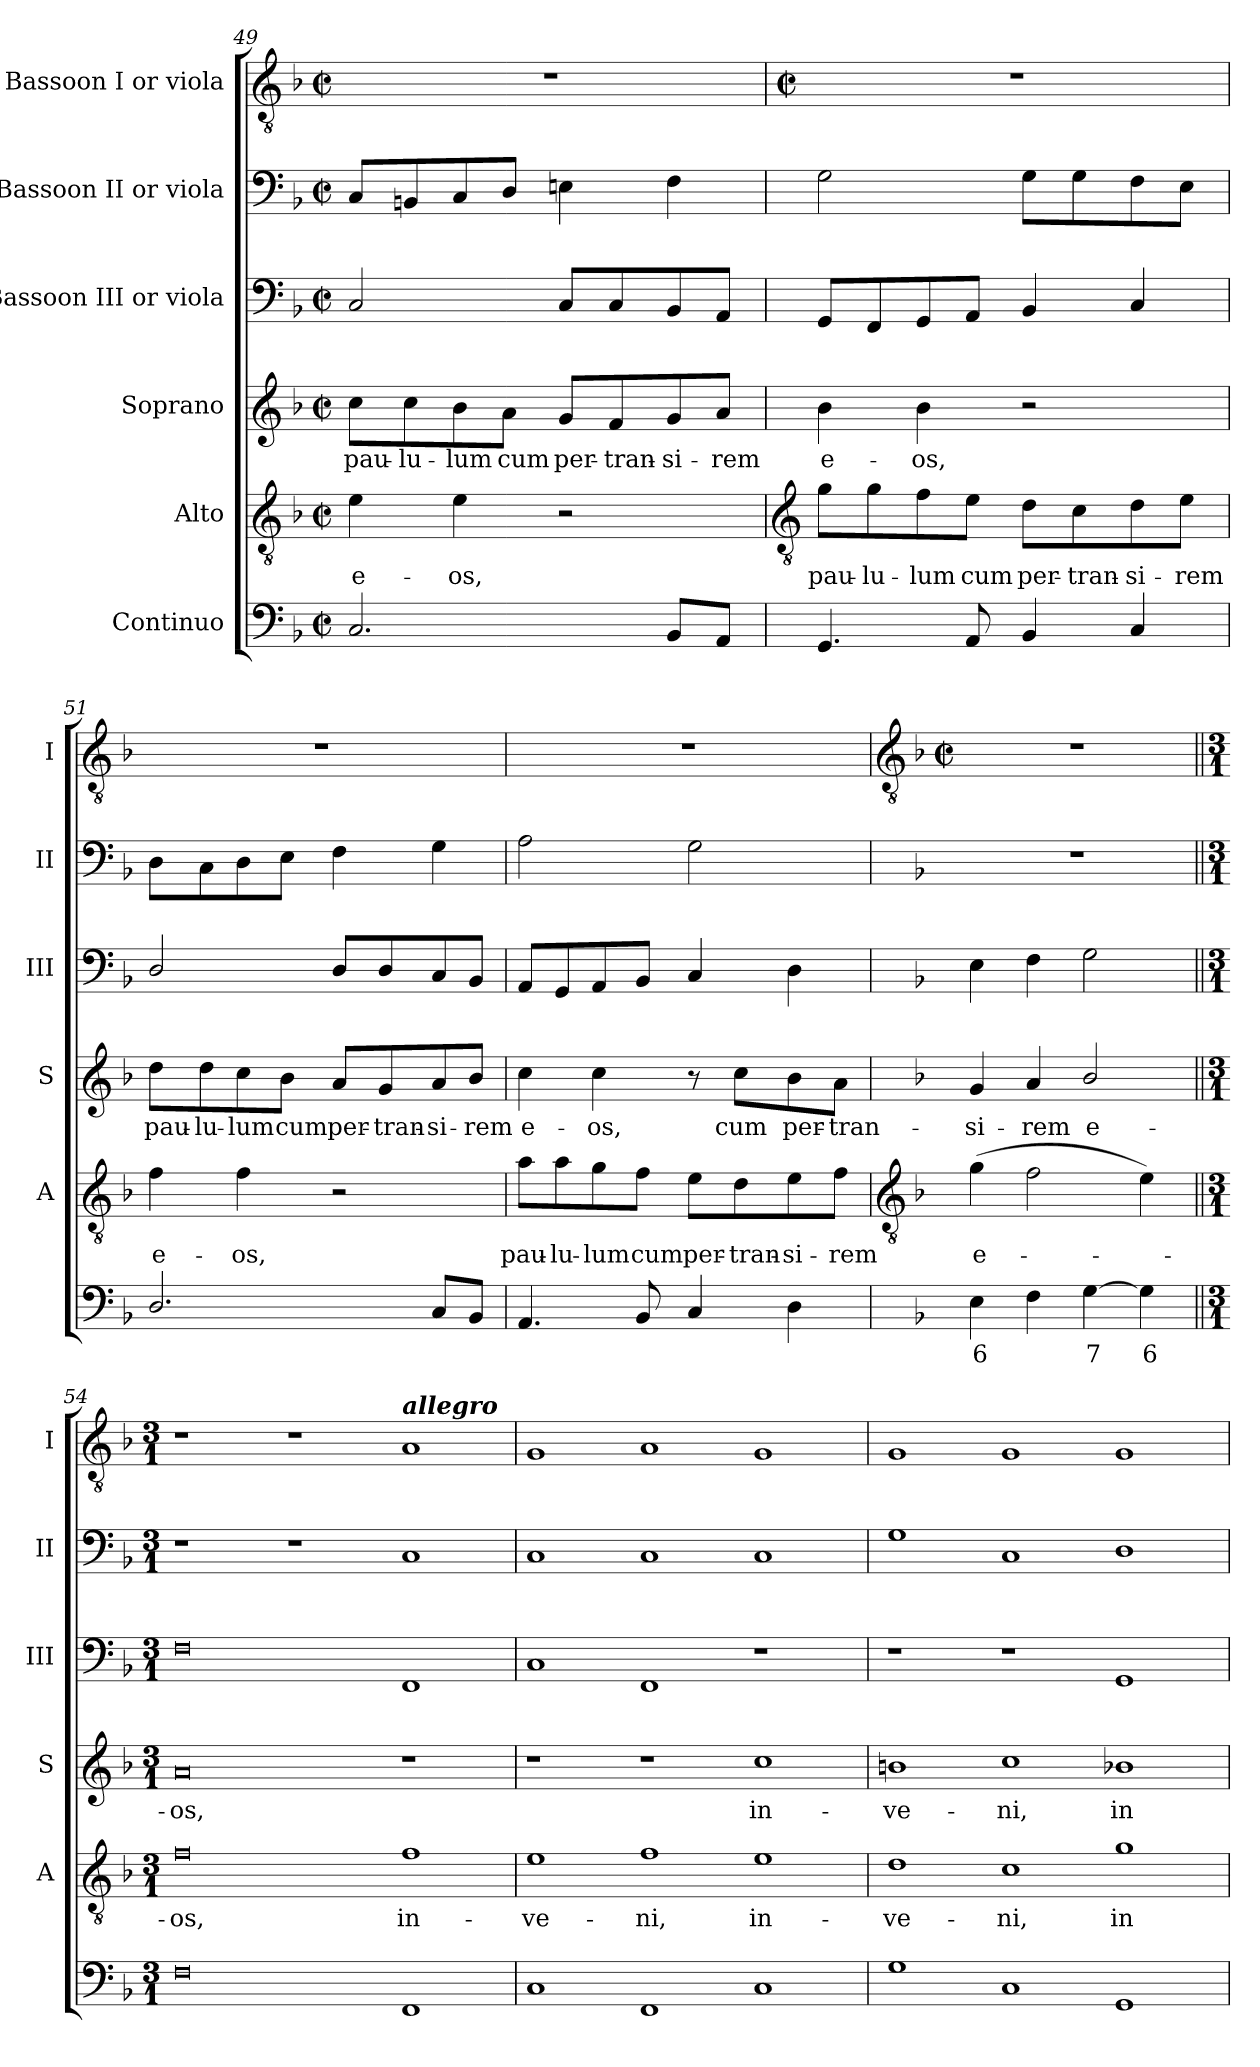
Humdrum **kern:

**kern	**text	**kern	**text	**kern	**text	**kern	**kern	**kern
*part6	*part6	*part5	*part5	*part4	*part4	*part3	*part2	*part1
*staff6	*staff6	*staff5	*staff5	*staff4	*staff4	*staff3	*staff2	*staff1
*I"Continuo	*	*I"Alto	*	*I"Soprano	*	*I"Bassoon III or viola	*I"Bassoon II or viola	*I"Bassoon I or viola
*	*	*I'A	*	*I'S	*	*I'III	*I'II	*I'I
*clefF4	*	*clefGv2	*	*clefG2	*	*clefF4	*clefF4	*clefGv2
*k[b-]	*	*k[b-]	*	*k[b-]	*	*k[b-]	*k[b-]	*k[b-]
*F:	*	*F:	*	*F:	*	*F:	*F:	*F:
*M2/2	*	*M2/2	*	*M2/2	*	*M2/2	*M2/2	*M2/2
*met(c|)	*	*met(c|)	*	*met(c|)	*	*met(c|)	*met(c|)	*met(c|)
=49	=49	=49	=49	=49	=49	=49	=49	=49
!	!	!	!LO:LY:b	!	!LO:LY:b	!	!	!
2.C	.	4e	e-	8cc\L	pau-	2C	8CL	1r
!	!	!	!	!	!LO:LY:b	!	!	!
.	.	.	.	8cc\	-lu-	.	8BBn	.
!	!	!	!LO:LY:b	!	!LO:LY:b	!	!	!
.	.	4e	-os,	8b-\	-lum	.	8C	.
!	!	!	!	!	!LO:LY:b	!	!	!
.	.	.	.	8a\J	cum	.	8DJ	.
!	!	!	!	!	!LO:LY:b	!	!	!
.	.	2r	.	8g/L	per-	8CL	4En	.
!	!	!	!	!	!LO:LY:b	!	!	!
.	.	.	.	8f/	-tran-	8C	.	.
!	!	!	!	!	!LO:LY:b	!	!	!
8BB-L	.	.	.	8g/	-si-	8BB-	4F	.
!	!	!	!	!	!LO:LY:b	!	!	!
8AAJ	.	.	.	8a/J	-rem	8AAJ	.	.
!!LO:LB:g=z
=50	=50	=50	=50	=50	=50	=50	=50	=50
*	*	*clefGv2	*	*	*	*	*	*
*	*	*	*	*	*	*	*	*M2/2
*	*	*	*	*	*	*	*	*met(c|)
!	!	!	!LO:LY:b	!	!LO:LY:b	!	!	!
4.GG	.	8g\L	pau-	4b-	e-	8GGL	2G	1r
!	!	!	!LO:LY:b	!	!	!	!	!
.	.	8g\	-lu-	.	.	8FF	.	.
!	!	!	!LO:LY:b	!	!LO:LY:b	!	!	!
.	.	8f\	-lum	4b-	-os,	8GG	.	.
!	!	!	!LO:LY:b	!	!	!	!	!
8AA	.	8e\J	cum	.	.	8AAJ	.	.
!	!	!	!LO:LY:b	!	!	!	!	!
4BB-	.	8d\L	per-	2r	.	4BB-	8GL	.
!	!	!	!LO:LY:b	!	!	!	!	!
.	.	8c\	-tran-	.	.	.	8G	.
!	!	!	!LO:LY:b	!	!	!	!	!
4C	.	8d\	-si-	.	.	4C	8F	.
!	!	!	!LO:LY:b	!	!	!	!	!
.	.	8e\J	-rem	.	.	.	8EJ	.
=51	=51	=51	=51	=51	=51	=51	=51	=51
!	!	!	!LO:LY:b	!	!LO:LY:b	!	!	!
2.D/	.	4f	e-	8dd\L	pau-	2D/	8DL	1r
!	!	!	!	!	!LO:LY:b	!	!	!
.	.	.	.	8dd\	-lu-	.	8C	.
!	!	!	!LO:LY:b	!	!LO:LY:b	!	!	!
.	.	4f	-os,	8cc\	-lum	.	8D	.
!	!	!	!	!	!LO:LY:b	!	!	!
.	.	.	.	8b-\J	cum	.	8EJ	.
!	!	!	!	!	!LO:LY:b	!	!	!
.	.	2r	.	8a/L	per-	8DL	4F	.
!	!	!	!	!	!LO:LY:b	!	!	!
.	.	.	.	8g/	-tran-	8D	.	.
!	!	!	!	!	!LO:LY:b	!	!	!
8CL	.	.	.	8a/	-si-	8C	4G	.
!	!	!	!	!	!LO:LY:b	!	!	!
8BB-J	.	.	.	8b-/J	-rem	8BB-J	.	.
=52	=52	=52	=52	=52	=52	=52	=52	=52
!	!	!	!LO:LY:b	!	!LO:LY:b	!	!	!
4.AA	.	8a\L	pau-	4cc	e-	8AAL	2A	1r
!	!	!	!LO:LY:b	!	!	!	!	!
.	.	8a\	-lu-	.	.	8GG	.	.
!	!	!	!LO:LY:b	!	!LO:LY:b	!	!	!
.	.	8g\	-lum	4cc	-os,	8AA	.	.
!	!	!	!LO:LY:b	!	!	!	!	!
8BB-	.	8f\J	cum	.	.	8BB-J	.	.
!	!	!	!LO:LY:b	!	!	!	!	!
4C	.	8e\L	per-	8r	.	4C	2G	.
!	!	!	!LO:LY:b	!	!LO:LY:b	!	!	!
.	.	8d\	-tran-	8cc\L	cum	.	.	.
!	!	!	!LO:LY:b	!	!LO:LY:b	!	!	!
4D	.	8e\	-si-	8b-\	per-	4D	.	.
!	!	!	!LO:LY:b	!	!LO:LY:b	!	!	!
.	.	8f\J	-rem	8a\J	-tran-	.	.	.
!!LO:LB:g=z
=53	=53	=53	=53	=53	=53	=53	=53	=53
*	*	*clefGv2	*	*	*	*	*	*clefGv2
*	*	*	*	*	*	*	*	*k[b-]
*	*	*	*	*	*	*	*	*F:
*	*	*	*	*	*	*	*	*M2/2
*	*	*	*	*	*	*	*	*met(c|)
!	!LO:LY:b	!	!LO:LY:b	!	!LO:LY:b	!	!	!
4E	6	(>4g	e-	4g	-si-	4E	1r	1r
!	!	!	!	!	!LO:LY:b	!	!	!
4F	.	2f	.	4a	-rem	4F	.	.
!	!LO:LY:b	!	!	!	!LO:LY:b	!	!	!
[4G	7	.	.	2b-/	e-	2G	.	.
!	!LO:LY:b	!	!	!	!	!	!	!
4G]	6	4e)	.	.	.	.	.	.
=54||	=54||	=54||	=54||	=54||	=54||	=54||	=54||	=54||
*M3/1	*	*M3/1	*	*M3/1	*	*M3/1	*M3/1	*M3/1
!	!	!	!LO:LY:b	!	!LO:LY:b	!	!	!
0F	.	0f	os,	0a	-os,	0F	1r	1r
.	.	.	.	.	.	.	1r	1r
!	!	!	!	!	!	!	!	!LO:TX:a:Bi:t=allegro
!	!	!	!LO:LY:b	!	!	!	!	!
1FF	.	1f	in-	1r	.	1FF	1C	1A
=55	=55	=55	=55	=55	=55	=55	=55	=55
!	!	!	!LO:LY:b	!	!	!	!	!
1C	.	1e	-ve-	1r	.	1C	1C	1G
!	!	!	!LO:LY:b	!	!	!	!	!
1FF	.	1f	-ni,	1r	.	1FF	1C	1A
!	!	!	!LO:LY:b	!	!LO:LY:b	!	!	!
1C	.	1e	in-	1cc	in-	1r	1C	1G
=56	=56	=56	=56	=56	=56	=56	=56	=56
!	!	!	!LO:LY:b	!	!LO:LY:b	!	!	!
1G	.	1d	-ve-	1bn	-ve-	1r	1G	1G
!	!	!	!LO:LY:b	!	!LO:LY:b	!	!	!
1C	.	1c	-ni,	1cc	-ni,	1r	1C	1G
!	!	!	!LO:LY:b	!	!LO:LY:b	!	!	!
1GG	.	1g	in-	1b-X	in-	1GG	1D	1G
=	=	=	=	=	=	=	=	=
*-	*-	*-	*-	*-	*-	*-	*-	*-
